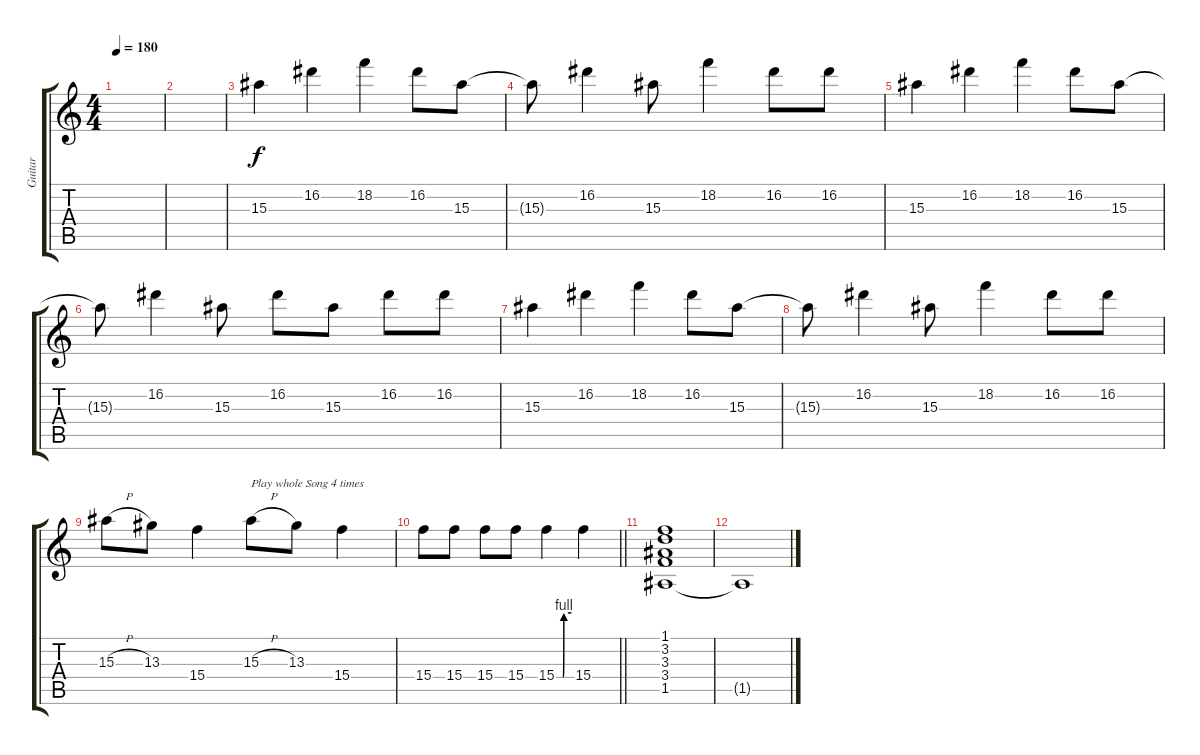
\track ("Guitar" "Guitar") {instrument overdrivenguitar}
\staff {score tabs}
\tuning (E4 B3 G3 D3 A2 E2) {hide}
\ts (4 4)
\tempo 180
\clef g2
\ks c
|
|
15.3.4 16.2.4 18.2.4 16.2.8 15.3.8 |
15.3{t}.8 16.2.4 15.3.8 18.2.4 16.2.8 16.2.8 |
15.3.4 16.2.4 18.2.4 16.2.8 15.3.8 |
15.3{t}.8 16.2.4 15.3.8 16.2.8 15.3.8 16.2.8 16.2.8 |
15.3.4 16.2.4 18.2.4 16.2.8 15.3.8 |
15.3{t}.8 16.2.4 15.3.8 18.2.4 16.2.8 16.2.8 |
15.3{h}.8 13.3.8 15.4.4 15.3{h}.8{txt "Play whole Song 4 times"} 13.3.8 15.4.4 |
\barLineRight lightlight
15.4.8 15.4.8 15.4.8 15.4.8 15.4{be (custom 0 0 15 0 28 0 30 4 60 4)}.4 15.4.4 |
(1.1 3.2 3.3 3.4 1.5).1 |
1.5{t}.1
